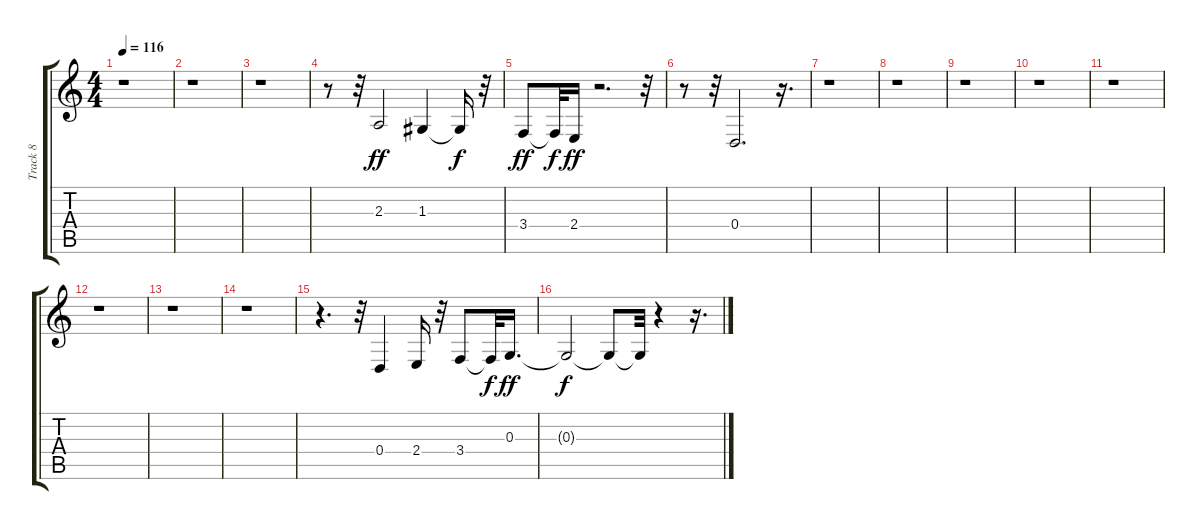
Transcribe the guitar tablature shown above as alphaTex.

\track ("Track 8" "Track 8") {instrument trombone}
\staff {score tabs}
\tuning (E4 B3 G3 D3 A2 E2) {hide}
\ts (4 4)
\tempo 116
\clef g2
\ks c
r.1{dy ff} |
r.1 |
r.1 |
r.8 r.32 2.3.2 1.3.4 1.3{t}.16{dy f} r.32 |
3.4.8{dy ff} 3.4{t}.32{dy f} 2.4.16{dy ff} r.2{d} r.32 |
r.8 r.32 0.4.2{d} r.16{d} |
r.1 |
r.1 |
r.1 |
r.1 |
r.1 |
r.1 |
r.1 |
r.1 |
r.4{d} r.32 0.4.4 2.4.16 r.32 3.4.8 3.4{t}.32{dy f} 0.3.16{d dy ff} |
0.3{t}.2{dy f} 0.3{t}.8 0.3{t}.32 r.4 r.16{d}
